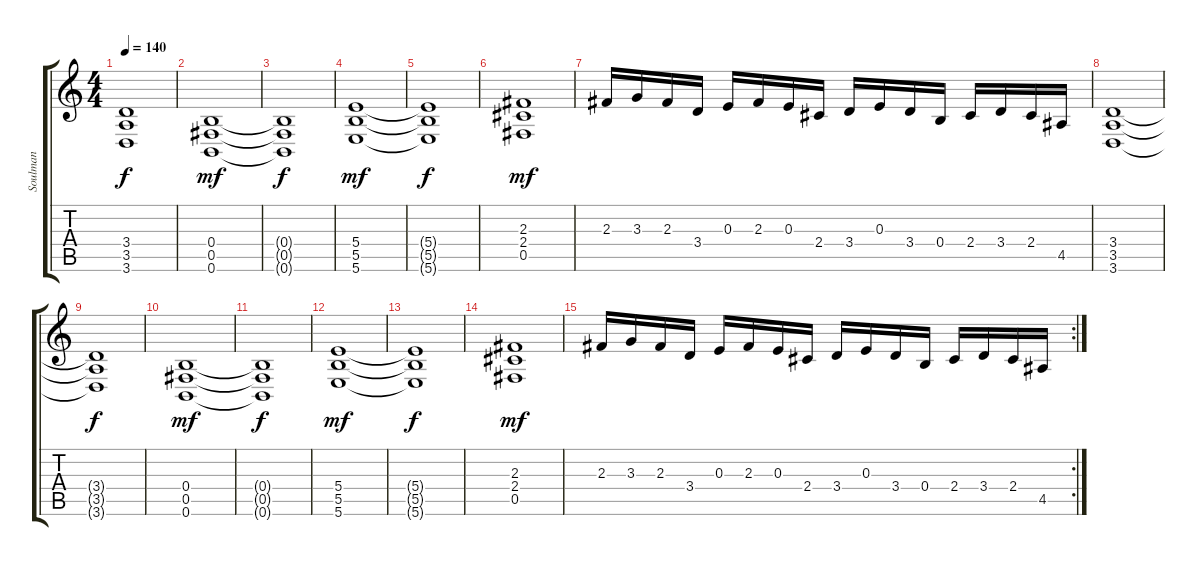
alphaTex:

\track ("Soulman" "Soulman") {instrument distortionguitar}
\staff {score tabs}
\tuning (Db4 Ab3 E3 B2 Gb2 B1) {hide}
\ts (4 4)
\tempo 140
\clef g2
\ks c
(3.4{t} 3.5{t} 3.6{t}).1{dy f} |
(0.4 0.5 0.6).1{dy mf} |
(0.4{t} 0.5{t} 0.6{t}).1{dy f} |
(5.4 5.5 5.6).1{dy mf} |
(5.4{t} 5.5{t} 5.6{t}).1{dy f} |
(2.3 2.4 0.5).1{dy mf} |
2.3.16 3.3.16 2.3.16 3.4.16 0.3.16 2.3.16 0.3.16 2.4.16 3.4.16 0.3.16 3.4.16 0.4.16 2.4.16 3.4.16 2.4.16 4.5.16 |
(3.4 3.5 3.6).1 |
(3.4{t} 3.5{t} 3.6{t}).1{dy f} |
(0.4 0.5 0.6).1{dy mf} |
(0.4{t} 0.5{t} 0.6{t}).1{dy f} |
(5.4 5.5 5.6).1{dy mf} |
(5.4{t} 5.5{t} 5.6{t}).1{dy f} |
(2.3 2.4 0.5).1{dy mf} |
\rc 2
2.3.16 3.3.16 2.3.16 3.4.16 0.3.16 2.3.16 0.3.16 2.4.16 3.4.16 0.3.16 3.4.16 0.4.16 2.4.16 3.4.16 2.4.16 4.5.16
